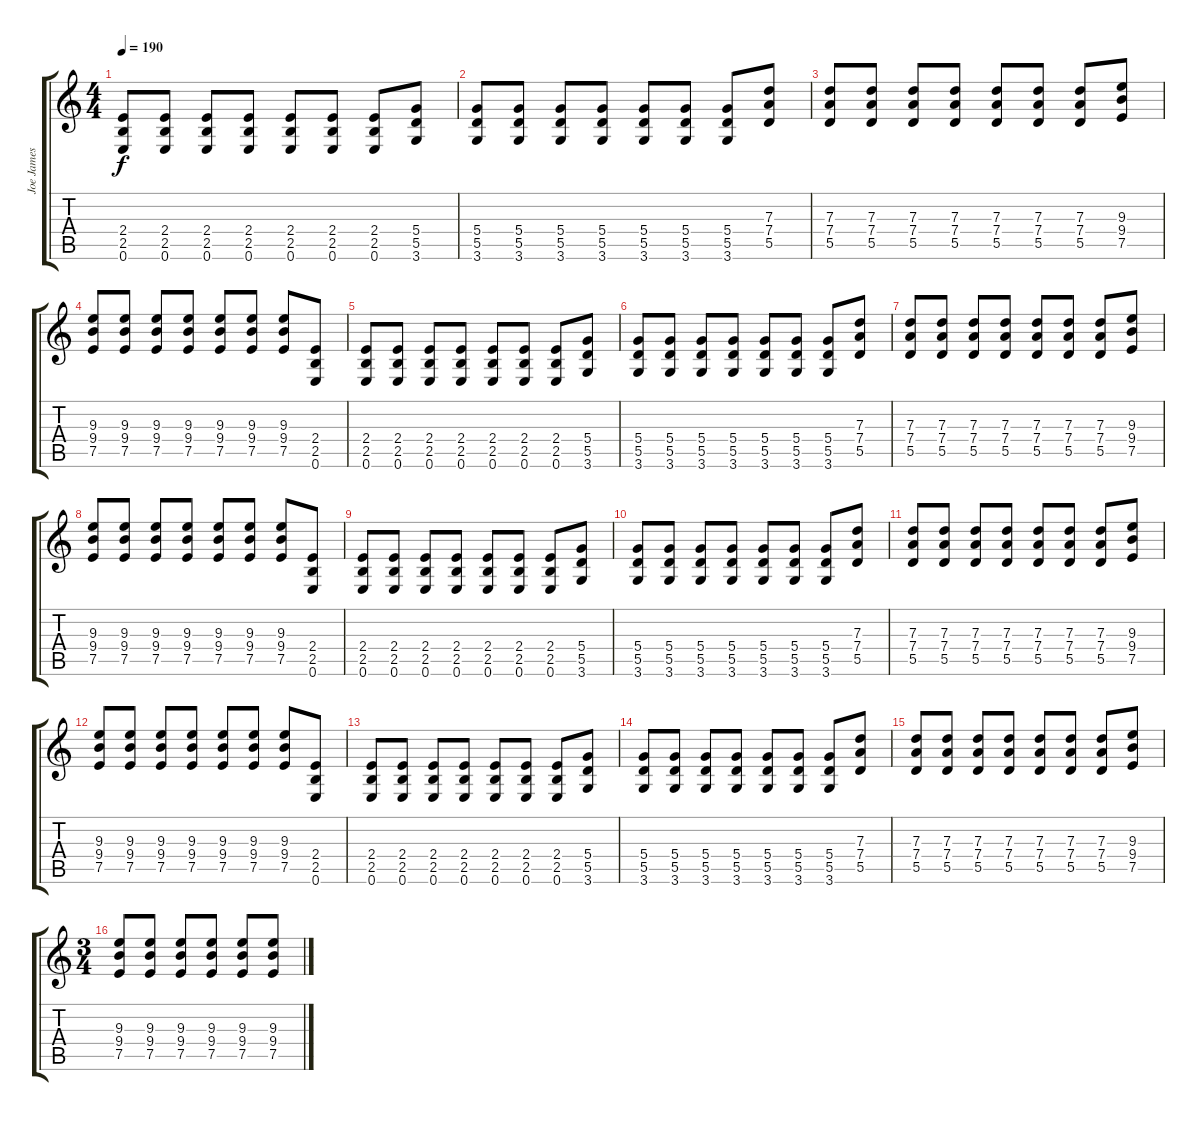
\track ("Joe James" "Joe James") {instrument distortionguitar}
\staff {score tabs}
\tuning (E4 B3 G3 D3 A2 E2) {hide}
\ts (4 4)
\tempo 190
\clef g2
\ks c
(2.4 2.5 0.6).8{dy f} (2.4 2.5 0.6).8 (2.4 2.5 0.6).8 (2.4 2.5 0.6).8 (2.4 2.5 0.6).8 (2.4 2.5 0.6).8 (2.4 2.5 0.6).8 (5.4 5.5 3.6).8 |
(5.4 5.5 3.6).8 (5.4 5.5 3.6).8 (5.4 5.5 3.6).8 (5.4 5.5 3.6).8 (5.4 5.5 3.6).8 (5.4 5.5 3.6).8 (5.4 5.5 3.6).8 (7.3 7.4 5.5).8 |
(7.3 7.4 5.5).8 (7.3 7.4 5.5).8 (7.3 7.4 5.5).8 (7.3 7.4 5.5).8 (7.3 7.4 5.5).8 (7.3 7.4 5.5).8 (7.3 7.4 5.5).8 (9.3 9.4 7.5).8 |
(9.3 9.4 7.5).8 (9.3 9.4 7.5).8 (9.3 9.4 7.5).8 (9.3 9.4 7.5).8 (9.3 9.4 7.5).8 (9.3 9.4 7.5).8 (9.3 9.4 7.5).8 (2.4 2.5 0.6).8 |
(2.4 2.5 0.6).8 (2.4 2.5 0.6).8 (2.4 2.5 0.6).8 (2.4 2.5 0.6).8 (2.4 2.5 0.6).8 (2.4 2.5 0.6).8 (2.4 2.5 0.6).8 (5.4 5.5 3.6).8 |
(5.4 5.5 3.6).8 (5.4 5.5 3.6).8 (5.4 5.5 3.6).8 (5.4 5.5 3.6).8 (5.4 5.5 3.6).8 (5.4 5.5 3.6).8 (5.4 5.5 3.6).8 (7.3 7.4 5.5).8 |
(7.3 7.4 5.5).8 (7.3 7.4 5.5).8 (7.3 7.4 5.5).8 (7.3 7.4 5.5).8 (7.3 7.4 5.5).8 (7.3 7.4 5.5).8 (7.3 7.4 5.5).8 (9.3 9.4 7.5).8 |
(9.3 9.4 7.5).8 (9.3 9.4 7.5).8 (9.3 9.4 7.5).8 (9.3 9.4 7.5).8 (9.3 9.4 7.5).8 (9.3 9.4 7.5).8 (9.3 9.4 7.5).8 (2.4 2.5 0.6).8 |
(2.4 2.5 0.6).8 (2.4 2.5 0.6).8 (2.4 2.5 0.6).8 (2.4 2.5 0.6).8 (2.4 2.5 0.6).8 (2.4 2.5 0.6).8 (2.4 2.5 0.6).8 (5.4 5.5 3.6).8 |
(5.4 5.5 3.6).8 (5.4 5.5 3.6).8 (5.4 5.5 3.6).8 (5.4 5.5 3.6).8 (5.4 5.5 3.6).8 (5.4 5.5 3.6).8 (5.4 5.5 3.6).8 (7.3 7.4 5.5).8 |
(7.3 7.4 5.5).8 (7.3 7.4 5.5).8 (7.3 7.4 5.5).8 (7.3 7.4 5.5).8 (7.3 7.4 5.5).8 (7.3 7.4 5.5).8 (7.3 7.4 5.5).8 (9.3 9.4 7.5).8 |
(9.3 9.4 7.5).8 (9.3 9.4 7.5).8 (9.3 9.4 7.5).8 (9.3 9.4 7.5).8 (9.3 9.4 7.5).8 (9.3 9.4 7.5).8 (9.3 9.4 7.5).8 (2.4 2.5 0.6).8 |
(2.4 2.5 0.6).8 (2.4 2.5 0.6).8 (2.4 2.5 0.6).8 (2.4 2.5 0.6).8 (2.4 2.5 0.6).8 (2.4 2.5 0.6).8 (2.4 2.5 0.6).8 (5.4 5.5 3.6).8 |
(5.4 5.5 3.6).8 (5.4 5.5 3.6).8 (5.4 5.5 3.6).8 (5.4 5.5 3.6).8 (5.4 5.5 3.6).8 (5.4 5.5 3.6).8 (5.4 5.5 3.6).8 (7.3 7.4 5.5).8 |
(7.3 7.4 5.5).8 (7.3 7.4 5.5).8 (7.3 7.4 5.5).8 (7.3 7.4 5.5).8 (7.3 7.4 5.5).8 (7.3 7.4 5.5).8 (7.3 7.4 5.5).8 (9.3 9.4 7.5).8 |
\ts (3 4)
(9.3 9.4 7.5).8 (9.3 9.4 7.5).8 (9.3 9.4 7.5).8 (9.3 9.4 7.5).8 (9.3 9.4 7.5).8 (9.3 9.4 7.5).8
